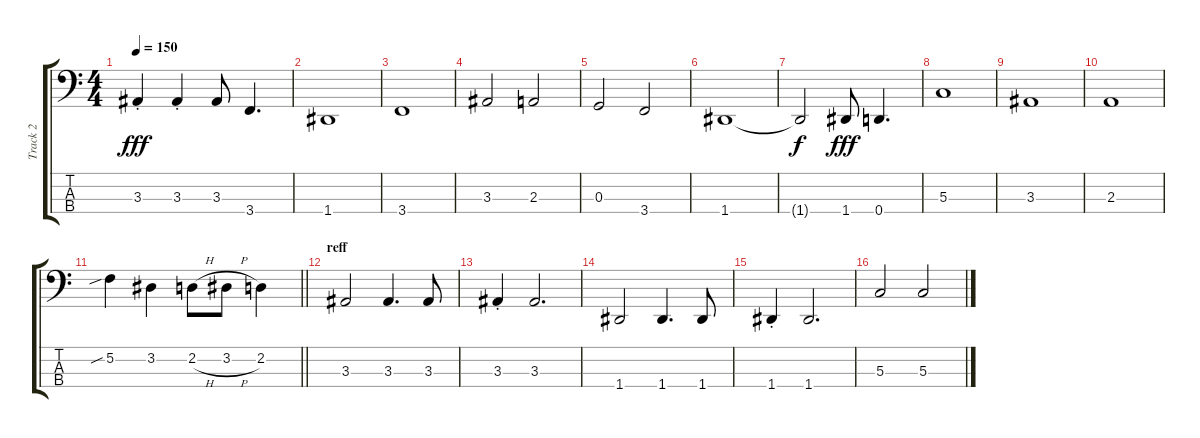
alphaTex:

\track ("Track 2" "Track 2") {instrument electricbassfinger}
\staff {score tabs}
\tuning (F2 C2 G1 D1) {hide}
\ts (4 4)
\tempo 150
\clef f4
\ks c
3.3{st}.4{dy fff} 3.3{st}.4 3.3.8 3.4.4{d} |
1.4.1 |
3.4.1 |
3.3.2 2.3.2 |
0.3.2 3.4.2 |
1.4.1 |
1.4{t}.2{dy f} 1.4.8{dy fff} 0.4.4{d} |
5.3.1 |
3.3.1 |
2.3.1 |
\barLineRight lightlight
5.2{sib}.4 3.2.4 2.2{h}.8 3.2{h}.8 2.2.4 |
\section ("" "reff")
3.3.2 3.3.4{d} 3.3.8 |
3.3{st}.4 3.3.2{d} |
1.4.2 1.4.4{d} 1.4.8 |
1.4{st}.4 1.4.2{d} |
5.3.2 5.3.2
